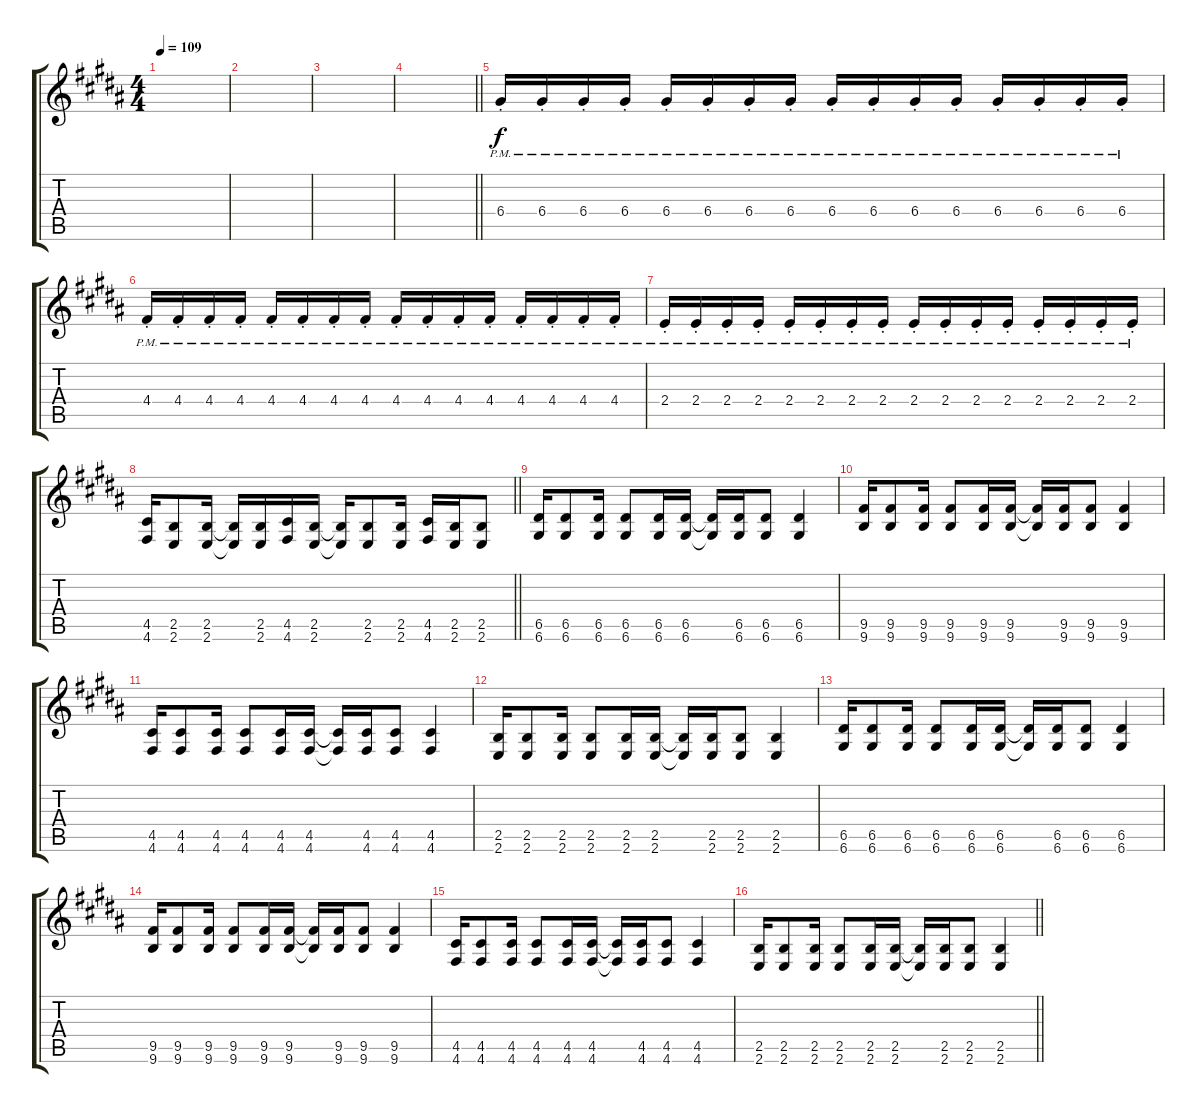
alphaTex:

\track "" {instrument overdrivenguitar}
\staff {score tabs}
\tuning (E4 B3 G3 D3 A2 D2) {hide}
\ts (4 4)
\tempo 109
\clef g2
\ks g#minor
|
|
|
\barLineRight lightlight
|
6.4{pm st}.16{instrument distortionguitar} 6.4{pm st}.16 6.4{pm st}.16 6.4{pm st}.16 6.4{pm st}.16 6.4{pm st}.16 6.4{pm st}.16 6.4{pm st}.16 6.4{pm st}.16 6.4{pm st}.16 6.4{pm st}.16 6.4{pm st}.16 6.4{pm st}.16 6.4{pm st}.16 6.4{pm st}.16 6.4{pm st}.16 |
4.4{pm st}.16 4.4{pm st}.16 4.4{pm st}.16 4.4{pm st}.16 4.4{pm st}.16 4.4{pm st}.16 4.4{pm st}.16 4.4{pm st}.16 4.4{pm st}.16 4.4{pm st}.16 4.4{pm st}.16 4.4{pm st}.16 4.4{pm st}.16 4.4{pm st}.16 4.4{pm st}.16 4.4{pm st}.16 |
2.4{pm st}.16 2.4{pm st}.16 2.4{pm st}.16 2.4{pm st}.16 2.4{pm st}.16 2.4{pm st}.16 2.4{pm st}.16 2.4{pm st}.16 2.4{pm st}.16 2.4{pm st}.16 2.4{pm st}.16 2.4{pm st}.16 2.4{pm st}.16 2.4{pm st}.16 2.4{pm st}.16 2.4{pm st}.16 |
\barLineRight lightlight
(4.5 4.6).16 (2.5 2.6).8 (2.5 2.6).16 (2.5{t} 2.6{t}).16 (2.5 2.6).16 (4.5 4.6).16 (2.5 2.6).16 (2.5{t} 2.6{t}).16 (2.5 2.6).8 (2.5 2.6).16 (4.5 4.6).16 (2.5 2.6).16 (2.5 2.6).8 |
(6.5 6.6).16 (6.5 6.6).8 (6.5 6.6).16 (6.5 6.6).8 (6.5 6.6).16 (6.5 6.6).16 (6.5{t} 6.6{t}).16 (6.5 6.6).16 (6.5 6.6).8 (6.5 6.6).4 |
(9.5 9.6).16 (9.5 9.6).8 (9.5 9.6).16 (9.5 9.6).8 (9.5 9.6).16 (9.5 9.6).16 (9.5{t} 9.6{t}).16 (9.5 9.6).16 (9.5 9.6).8 (9.5 9.6).4 |
(4.5 4.6).16 (4.5 4.6).8 (4.5 4.6).16 (4.5 4.6).8 (4.5 4.6).16 (4.5 4.6).16 (4.5{t} 4.6{t}).16 (4.5 4.6).16 (4.5 4.6).8 (4.5 4.6).4 |
(2.5 2.6).16 (2.5 2.6).8 (2.5 2.6).16 (2.5 2.6).8 (2.5 2.6).16 (2.5 2.6).16 (2.5{t} 2.6{t}).16 (2.5 2.6).16 (2.5 2.6).8 (2.5 2.6).4 |
(6.5 6.6).16 (6.5 6.6).8 (6.5 6.6).16 (6.5 6.6).8 (6.5 6.6).16 (6.5 6.6).16 (6.5{t} 6.6{t}).16 (6.5 6.6).16 (6.5 6.6).8 (6.5 6.6).4 |
(9.5 9.6).16 (9.5 9.6).8 (9.5 9.6).16 (9.5 9.6).8 (9.5 9.6).16 (9.5 9.6).16 (9.5{t} 9.6{t}).16 (9.5 9.6).16 (9.5 9.6).8 (9.5 9.6).4 |
(4.5 4.6).16 (4.5 4.6).8 (4.5 4.6).16 (4.5 4.6).8 (4.5 4.6).16 (4.5 4.6).16 (4.5{t} 4.6{t}).16 (4.5 4.6).16 (4.5 4.6).8 (4.5 4.6).4 |
\barLineRight lightlight
(2.5 2.6).16 (2.5 2.6).8 (2.5 2.6).16 (2.5 2.6).8 (2.5 2.6).16 (2.5 2.6).16 (2.5{t} 2.6{t}).16 (2.5 2.6).16 (2.5 2.6).8 (2.5 2.6).4
